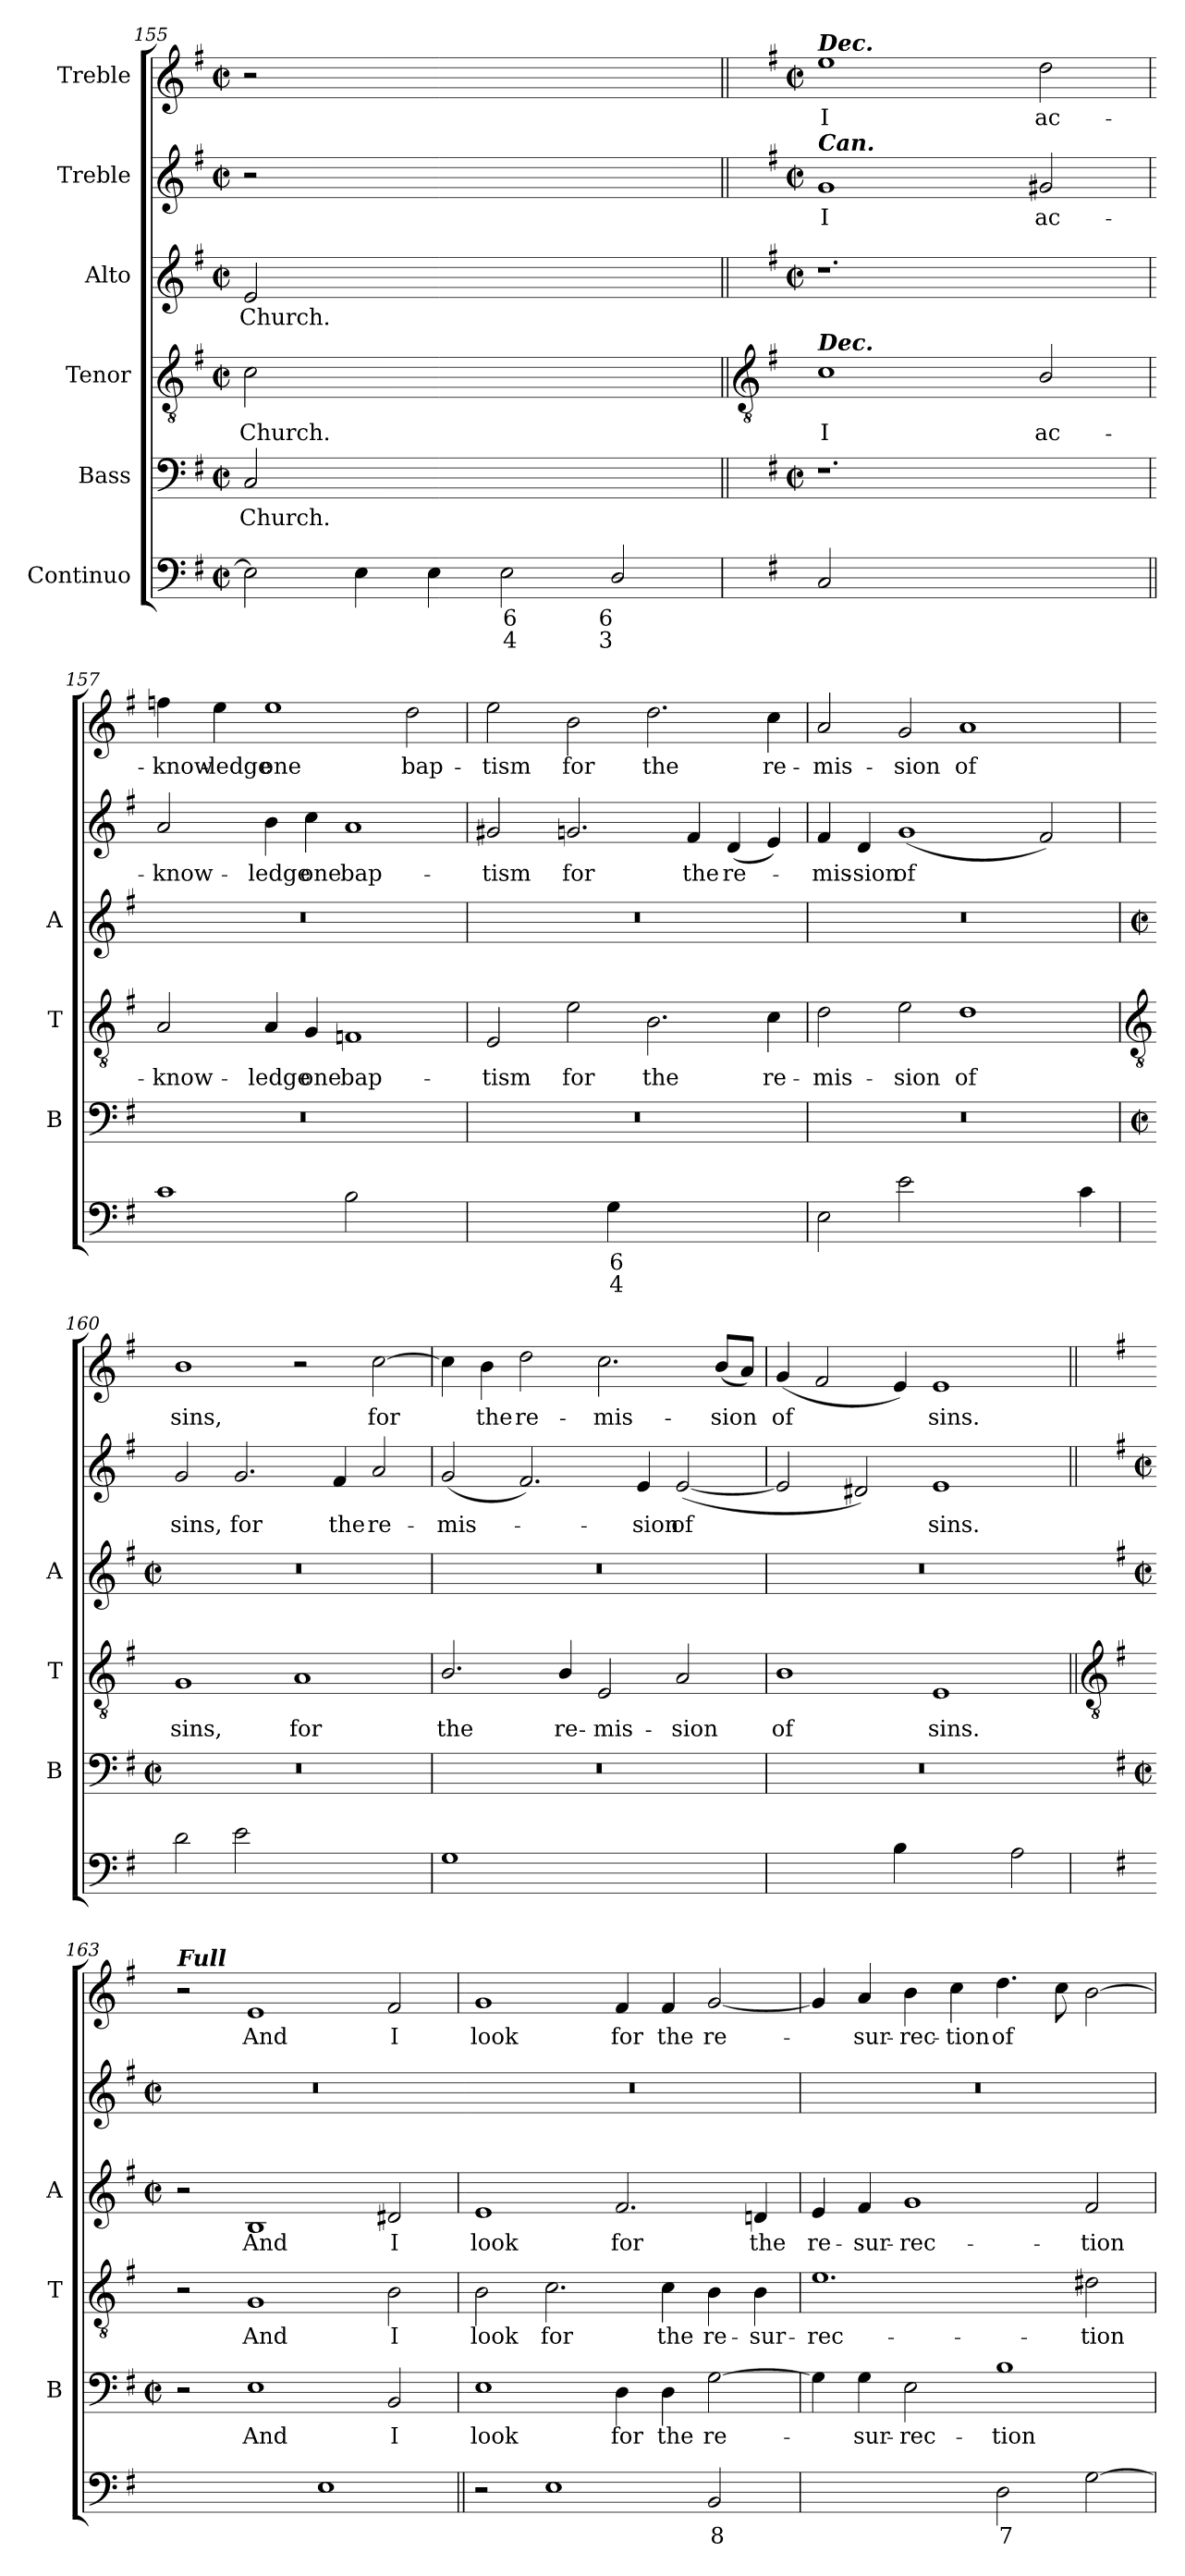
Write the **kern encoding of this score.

**kern	**text	**text	**kern	**text	**kern	**text	**kern	**text	**kern	**text	**kern	**text
*part6	*part6	*part6	*part5	*part5	*part4	*part4	*part3	*part3	*part2	*part2	*part1	*part1
*staff6	*staff6	*staff6	*staff5	*staff5	*staff4	*staff4	*staff3	*staff3	*staff2	*staff2	*staff1	*staff1
*I"Continuo	*	*	*I"Bass	*	*I"Tenor	*	*I"Alto	*	*I"Treble	*	*I"Treble	*
*	*	*	*I'B	*	*I'T	*	*I'A	*	*	*	*	*
*clefF4	*	*	*clefF4	*	*clefGv2	*	*clefG2	*	*clefG2	*	*clefG2	*
*k[f#]	*	*	*k[f#]	*	*k[f#]	*	*k[f#]	*	*k[f#]	*	*k[f#]	*
*G:	*	*	*G:	*	*G:	*	*G:	*	*G:	*	*G:	*
*M4/2	*	*	*M4/2	*	*M4/2	*	*M4/2	*	*M4/2	*	*M4/2	*
*met(c|)	*	*	*met(c|)	*	*met(c|)	*	*met(c|)	*	*met(c|)	*	*met(c|)	*
=155	=155	=155	=155	=155	=155	=155	=155	=155	=155	=155	=155	=155
!	!	!	!	!LO:LY:b	!	!LO:LY:b	!	!LO:LY:b	!	!	!	!
2E]	.	.	2C	Church.	2c	Church.	2e	Church.	2r	.	2r	.
4E	.	.	1.ryy	.	1.ryy	.	1.ryy	.	1.ryy	.	1.ryy	.
4E	.	.	.	.	.	.	.	.	.	.	.	.
!	!LO:LY:b	!LO:LY:b	!	!	!	!	!	!	!	!	!	!
2E	6	4	.	.	.	.	.	.	.	.	.	.
!	!LO:LY:b	!LO:LY:b	!	!	!	!	!	!	!	!	!	!
2D/	6	3	.	.	.	.	.	.	.	.	.	.
!!LO:LB:g=z
=156	=156||	=156||	=156||	=156||	=156||	=156||	=156||	=156||	=156||	=156||	=156||	=156||
*	*	*	*	*	*clefGv2	*	*	*	*	*	*	*
*	*	*	*	*	*	*	*	*	*k[f#]	*	*k[f#]	*
*	*	*	*	*	*	*	*	*	*G:	*	*G:	*
*	*	*	*M4/2	*	*	*	*M4/2	*	*M4/2	*	*M4/2	*
*	*	*	*met(c|)	*	*	*	*met(c|)	*	*met(c|)	*	*met(c|)	*
!	!	!	!	!	!	!	!	!	!	!	!LO:TX:a:Bi:t=Dec.	!
!	!	!	!	!	!	!	!	!	!LO:TX:a:Bi:t=Can.	!	!	!
!	!	!	!	!	!LO:TX:a:Bi:t=Dec.	!	!	!	!	!	!	!
!	!	!	!	!	!	!LO:LY:b	!	!	!	!LO:LY:b	!	!LO:LY:b
2C	.	.	1.r	.	1c	I	1.r	.	1g	I	1ee	I
1ryy	.	.	.	.	.	.	.	.	.	.	.	.
!	!	!	!	!	!	!LO:LY:b	!	!	!	!LO:LY:b	!	!LO:LY:b
.	.	.	.	.	2B/	ac-	.	.	2g#X	ac-	2dd	ac-
!!LO:LB:g=z
=157||	=157	=157	=157	=157	=157	=157	=157	=157	=157	=157	=157	=157
!	!	!	!	!	!	!LO:LY:b	!	!	!	!LO:LY:b	!	!LO:LY:b
1c	.	.	0r	.	2A	-know-	0r	.	2a	-know-	4ffn	-know-
!	!	!	!	!	!	!	!	!	!	!	!	!LO:LY:b
.	.	.	.	.	.	.	.	.	.	.	4ee	-ledge
!	!	!	!	!	!	!LO:LY:b	!	!	!	!LO:LY:b	!	!LO:LY:b
.	.	.	.	.	4A	-ledge	.	.	4b	-ledge	1ee	one
!	!	!	!	!	!	!LO:LY:b	!	!	!	!LO:LY:b	!	!
.	.	.	.	.	4G	one	.	.	4cc	one	.	.
!	!	!	!	!	!	!LO:LY:b	!	!	!	!LO:LY:b	!	!
2B	.	.	.	.	1Fn	bap-	.	.	1a	bap-	.	.
!	!	!	!	!	!	!	!	!	!	!	!	!LO:LY:b
2ryy	.	.	.	.	.	.	.	.	.	.	2dd	bap-
=158	=158	=158	=158	=158	=158	=158	=158	=158	=158	=158	=158	=158
!	!LO:LY:b	!	!	!	!	!LO:LY:b	!	!	!	!LO:LY:b	!	!LO:LY:b
[4Ayy	6	.	0r	.	2E	-tism	0r	.	2g#X	-tism	2ee	-tism
!	!LO:LY:b	!	!	!	!	!	!	!	!	!	!	!
4Ayy_	5	.	.	.	.	.	.	.	.	.	.	.
!	!LO:LY:b	!	!	!	!	!LO:LY:b	!	!	!	!LO:LY:b	!	!LO:LY:b
4Ayy]	5	.	.	.	2e	for	.	.	2.gn	for	2b	for
!	!LO:LY:b	!LO:LY:b	!	!	!	!	!	!	!	!	!	!
4G	6	4	.	.	.	.	.	.	.	.	.	.
!	!	!	!	!	!	!LO:LY:b	!	!	!	!	!	!LO:LY:b
[2Fnyy	.	.	.	.	2.B	the	.	.	.	.	2.dd	the
!	!	!	!	!	!	!	!	!	!	!LO:LY:b	!	!
.	.	.	.	.	.	.	.	.	4f#	the	.	.
!	!	!	!	!	!	!	!	!	!	!LO:LY:b	!	!
2Fyy]	.	.	.	.	.	.	.	.	(<4d	re-	.	.
!	!	!	!	!	!	!LO:LY:b	!	!	!	!	!	!LO:LY:b
.	.	.	.	.	4c	re-	.	.	4e)	.	4cc	re-
=159	=159	=159	=159	=159	=159	=159	=159	=159	=159	=159	=159	=159
!	!	!	!	!	!	!LO:LY:b	!	!	!	!LO:LY:b	!	!LO:LY:b
2E	.	.	0r	.	2d	-mis-	0r	.	4f#	mis-	2a	-mis-
!	!	!	!	!	!	!	!	!	!	!LO:LY:b	!	!
.	.	.	.	.	.	.	.	.	4d	-sion	.	.
!	!	!	!	!	!	!LO:LY:b	!	!	!	!LO:LY:b	!	!LO:LY:b
2e	.	.	.	.	2e	-sion	.	.	(<1g	of	2g	-sion
!	!LO:LY:b	!	!	!	!	!LO:LY:b	!	!	!	!	!	!LO:LY:b
[4Byy	6	.	.	.	1d	of	.	.	.	.	1a	of
!	!LO:LY:b	!	!	!	!	!	!	!	!	!	!	!
4Byy_	5	.	.	.	.	.	.	.	.	.	.	.
!	!LO:LY:b	!	!	!	!	!	!	!	!	!	!	!
4Byy]	6	.	.	.	.	.	.	.	2f#)	.	.	.
4c	.	.	.	.	.	.	.	.	.	.	.	.
!!LO:LB:g=z
=160	=160	=160	=160	=160	=160	=160	=160	=160	=160	=160	=160	=160
*	*	*	*	*	*clefGv2	*	*	*	*	*	*	*
*	*	*	*M4/2	*	*	*	*M4/2	*	*	*	*	*
*	*	*	*met(c|)	*	*	*	*met(c|)	*	*	*	*	*
!	!	!	!	!	!	!LO:LY:b	!	!	!	!LO:LY:b	!	!LO:LY:b
2d	.	.	0r	.	1G	sins,	0r	.	2g	sins,	1b	sins,
!	!	!	!	!	!	!	!	!	!	!LO:LY:b	!	!
2e	.	.	.	.	.	.	.	.	2.g	for	.	.
!	!LO:LY:b	!	!	!	!	!LO:LY:b	!	!	!	!	!	!
[2dyy	4	.	.	.	1A	for	.	.	.	.	2r	.
!	!	!	!	!	!	!	!	!	!	!LO:LY:b	!	!
.	.	.	.	.	.	.	.	.	4f#	the	.	.
!	!LO:LY:b	!	!	!	!	!	!	!	!	!LO:LY:b	!	!LO:LY:b
2dyy]	3	.	.	.	.	.	.	.	2a	re-	[2cc	for
!!LO:LB:g=z
=161	=161	=161	=161	=161	=161	=161	=161	=161	=161	=161	=161	=161
!	!	!	!	!	!	!LO:LY:b	!	!	!	!LO:LY:b	!	!
1G	.	.	0r	.	2.B/	the	0r	.	(<2g	-mis-	4cc]	.
!	!	!	!	!	!	!	!	!	!	!	!	!LO:LY:b
.	.	.	.	.	.	.	.	.	.	.	4b	the
!	!	!	!	!	!	!	!	!	!	!	!	!LO:LY:b
.	.	.	.	.	.	.	.	.	2.f#)	.	2dd	re-
!	!	!	!	!	!	!LO:LY:b	!	!	!	!	!	!
.	.	.	.	.	4B/	re-	.	.	.	.	.	.
!	!LO:LY:b	!	!	!	!	!LO:LY:b	!	!	!	!	!	!LO:LY:b
[2Ayy	7	.	.	.	2E	-mis-	.	.	.	.	2.cc	-mis-
!	!	!	!	!	!	!	!	!	!	!LO:LY:b	!	!
.	.	.	.	.	.	.	.	.	4e	sion	.	.
!	!LO:LY:b	!	!	!	!	!LO:LY:b	!	!	!	!LO:LY:b	!	!
2Ayy]	6	.	.	.	2A	-sion	.	.	(<[2e	of	.	.
!	!	!	!	!	!	!	!	!	!	!	!	!LO:LY:b
.	.	.	.	.	.	.	.	.	.	.	(<8bL	-sion
.	.	.	.	.	.	.	.	.	.	.	8aJ)	.
=162	=162	=162	=162	=162	=162	=162	=162	=162	=162	=162	=162	=162
!	!LO:LY:b	!LO:LY:b	!	!	!	!LO:LY:b	!	!	!	!	!	!LO:LY:b
[4Byy	9	6	0r	.	1B	of	0r	.	2e]	.	(<4g	of
!	!LO:LY:b	!	!	!	!	!	!	!	!	!	!	!
4Byy_	8	.	.	.	.	.	.	.	.	.	2f#	.
!	!LO:LY:b	!LO:LY:b	!	!	!	!	!	!	!	!	!	!
4Byy]	3	5	.	.	.	.	.	.	2d#X)	.	.	.
4B	.	.	.	.	.	.	.	.	.	.	4e)	.
!	!LO:LY:b	!LO:LY:b	!	!	!	!LO:LY:b	!	!	!	!LO:LY:b	!	!LO:LY:b
[4Eyy	6	9	.	.	1E	sins.	.	.	1e	sins.	1e	sins.
!	!	!LO:LY:b	!	!	!	!	!	!	!	!	!	!
4Eyy]	.	8	.	.	.	.	.	.	.	.	.	.
2A	.	.	.	.	.	.	.	.	.	.	.	.
!!LO:LB:g=z
=163	=163||	=163||	=163	=163||	=163||	=163||	=163	=163||	=163||	=163||	=163||	=163||
*	*	*	*	*	*clefGv2	*	*	*	*	*	*	*
*	*	*	*k[f#]	*	*	*	*k[f#]	*	*	*	*	*
*	*	*	*G:	*	*	*	*G:	*	*	*	*	*
*	*	*	*M4/2	*	*	*	*M4/2	*	*M4/2	*	*	*
*	*	*	*met(c|)	*	*	*	*met(c|)	*	*met(c|)	*	*	*
!	!	!	!	!	!	!	!	!	!	!	!LO:TX:a:Bi:t=Full	!
!	!LO:LY:b	!LO:LY:b	!	!	!	!	!	!	!	!	!	!
[2Byy	6	4	2r	.	2r	.	2r	.	0r	.	2r	.
!	!LO:LY:b	!LO:LY:b	!	!LO:LY:b	!	!LO:LY:b	!	!LO:LY:b	!	!	!	!LO:LY:b
2Byy]	5	3	1E	And	1G	And	1B	And	.	.	1e	And
1E	.	.	.	.	.	.	.	.	.	.	.	.
!	!	!	!	!LO:LY:b	!	!LO:LY:b	!	!LO:LY:b	!	!	!	!LO:LY:b
.	.	.	2BB	I	2B	I	2d#X	I	.	.	2f#	I
!!LO:LB:g=z
=164||	=164	=164	=164	=164	=164	=164	=164	=164	=164	=164	=164	=164
!	!	!	!	!LO:LY:b	!	!LO:LY:b	!	!LO:LY:b	!	!	!	!LO:LY:b
2r	.	.	1E	look	2B	look	1e	look	0r	.	1g	look
!	!	!	!	!	!	!LO:LY:b	!	!	!	!	!	!
1E	.	.	.	.	2.c	for	.	.	.	.	.	.
!	!	!	!	!LO:LY:b	!	!	!	!LO:LY:b	!	!	!	!LO:LY:b
.	.	.	4D	for	.	.	2.f#	for	.	.	4f#	for
!	!	!	!	!LO:LY:b	!	!LO:LY:b	!	!	!	!	!	!LO:LY:b
.	.	.	4D	the	4c	the	.	.	.	.	4f#	the
!	!LO:LY:b	!	!	!LO:LY:b	!	!LO:LY:b	!	!	!	!	!	!LO:LY:b
2BB	8	.	[2G	re-	4B	re-	.	.	.	.	[2g	re-
!	!	!	!	!	!	!LO:LY:b	!	!LO:LY:b	!	!	!	!
.	.	.	.	.	4B	-sur-	4dn	the	.	.	.	.
=165	=165	=165	=165	=165	=165	=165	=165	=165	=165	=165	=165	=165
!	!LO:LY:b	!	!	!	!	!LO:LY:b	!	!LO:LY:b	!	!	!	!
[2Eyy	5	.	4G]	.	1.e	-rec-	4e	re-	0r	.	4g]	.
!	!	!	!	!LO:LY:b	!	!	!	!LO:LY:b	!	!	!	!LO:LY:b
.	.	.	4G	sur-	.	.	4f#	-sur-	.	.	4a	sur-
!	!LO:LY:b	!	!	!LO:LY:b	!	!	!	!LO:LY:b	!	!	!	!LO:LY:b
2Eyy]	6	.	2E	-rec-	.	.	1g	-rec-	.	.	4b	-rec-
!	!	!	!	!	!	!	!	!	!	!	!	!LO:LY:b
.	.	.	.	.	.	.	.	.	.	.	4cc	-tion
!	!LO:LY:b	!	!	!LO:LY:b	!	!	!	!	!	!	!	!LO:LY:b
2D	7	.	1B	-tion	.	.	.	.	.	.	4.dd	of
.	.	.	.	.	.	.	.	.	.	.	8cc	.
!	!	!	!	!	!	!LO:LY:b	!	!LO:LY:b	!	!	!	!
[2G	.	.	.	.	2d#X	-tion	2f#	-tion	.	.	[2b	.
=	=	=	=	=	=	=	=	=	=	=	=	=
*-	*-	*-	*-	*-	*-	*-	*-	*-	*-	*-	*-	*-
